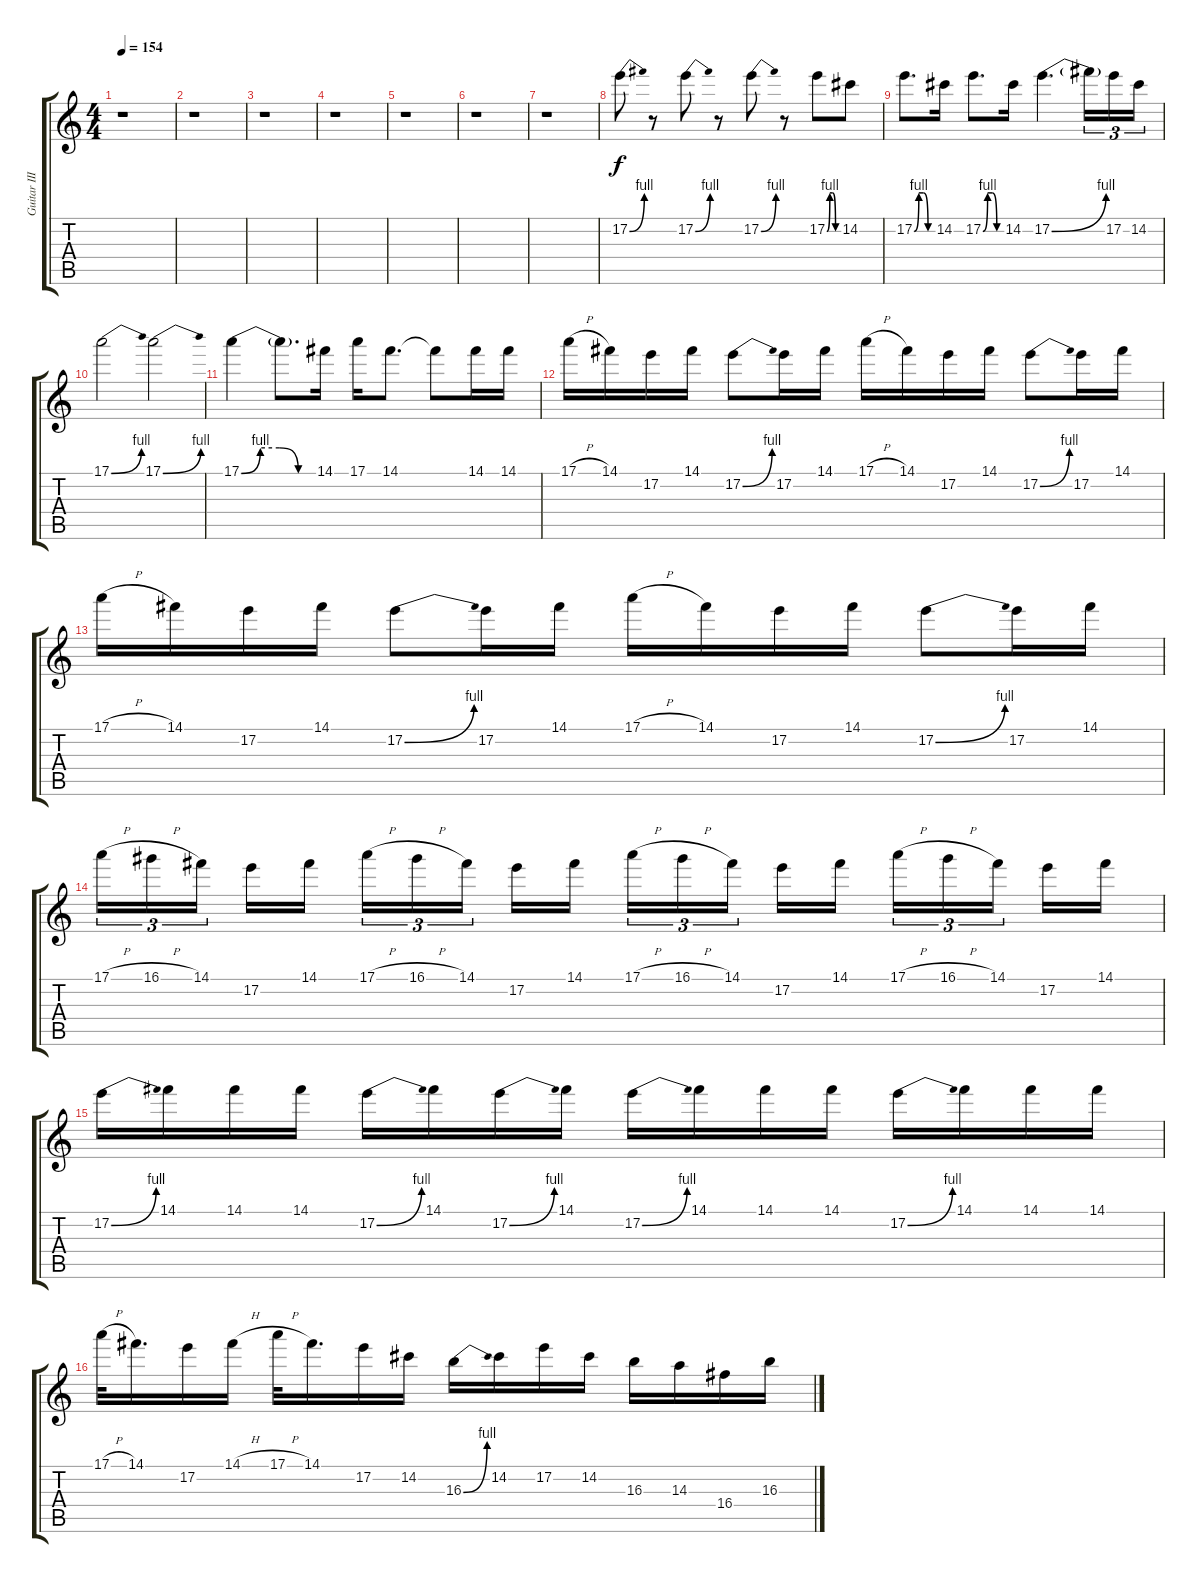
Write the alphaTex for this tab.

\track ("Guitar III" "Guitar III") {instrument overdrivenguitar}
\staff {score tabs}
\tuning (E4 B3 G3 D3 A2 E2) {hide}
\ts (4 4)
\tempo 154
\clef g2
\ks c
r.1{dy f} |
r.1 |
r.1 |
r.1 |
r.1 |
r.1 |
r.1 |
17.2{be (bend 0 0 60 4)}.8 r.8 17.2{be (bend 0 0 60 4)}.8 r.8 17.2{be (bend 0 0 60 4)}.8 r.8 17.2{be (custom 0 0 15 4 30 4 45 0 60 0)}.8 14.2.8 |
17.2{be (custom 0 0 15 4 30 4 45 0 60 0)}.8{d} 14.2.16 17.2{be (custom 0 0 15 4 30 4 45 0 60 0)}.8{d} 14.2.16 17.2{be (bend 0 0 60 4)}.4{d} 17.2{t}.16{tu (3 2)} 17.2.16{tu (3 2)} 14.2.16{tu (3 2)} |
17.1{be (bend 0 0 60 4)}.2 17.1{be (bend 0 0 60 4)}.2 |
17.1{be (custom 0 0 15 4 30 4 45 0 60 0)}.4 17.1{t}.8{d} 14.1.16 17.1.16 14.1.8{d} 14.1{t}.8 14.1.16 14.1.16 |
17.1{h}.16 14.1.16 17.2.16 14.1.16 17.2{be (bend 0 0 60 4)}.8 17.2.16 14.1.16 17.1{h}.16 14.1.16 17.2.16 14.1.16 17.2{be (bend 0 0 60 4)}.8 17.2.16 14.1.16 |
17.1{h}.16 14.1.16 17.2.16 14.1.16 17.2{be (bend 0 0 60 4)}.8 17.2.16 14.1.16 17.1{h}.16 14.1.16 17.2.16 14.1.16 17.2{be (bend 0 0 60 4)}.8 17.2.16 14.1.16 |
17.1{h}.16{tu (3 2)} 16.1{h}.16{tu (3 2)} 14.1.16{tu (3 2) beam splitsecondary} 17.2.16 14.1.16 17.1{h}.16{tu (3 2)} 16.1{h}.16{tu (3 2)} 14.1.16{tu (3 2) beam splitsecondary} 17.2.16 14.1.16 17.1{h}.16{tu (3 2)} 16.1{h}.16{tu (3 2)} 14.1.16{tu (3 2) beam splitsecondary} 17.2.16 14.1.16 17.1{h}.16{tu (3 2)} 16.1{h}.16{tu (3 2)} 14.1.16{tu (3 2) beam splitsecondary} 17.2.16 14.1.16 |
17.2{be (bend 0 0 60 4)}.16 14.1.16 14.1.16 14.1.16 17.2{be (bend 0 0 60 4)}.16 14.1.16 17.2{be (bend 0 0 60 4)}.16 14.1.16 17.2{be (bend 0 0 60 4)}.16 14.1.16 14.1.16 14.1.16 17.2{be (bend 0 0 60 4)}.16 14.1.16 14.1.16 14.1.16 |
17.1{h}.32 14.1.16{d} 17.2.16 14.1{h}.16 17.1{h}.32 14.1.16{d} 17.2.16 14.2.16 16.3{be (bend 0 0 60 4)}.16 14.2.16 17.2.16 14.2.16 16.3.16 14.3.16 16.4.16 16.3.16
